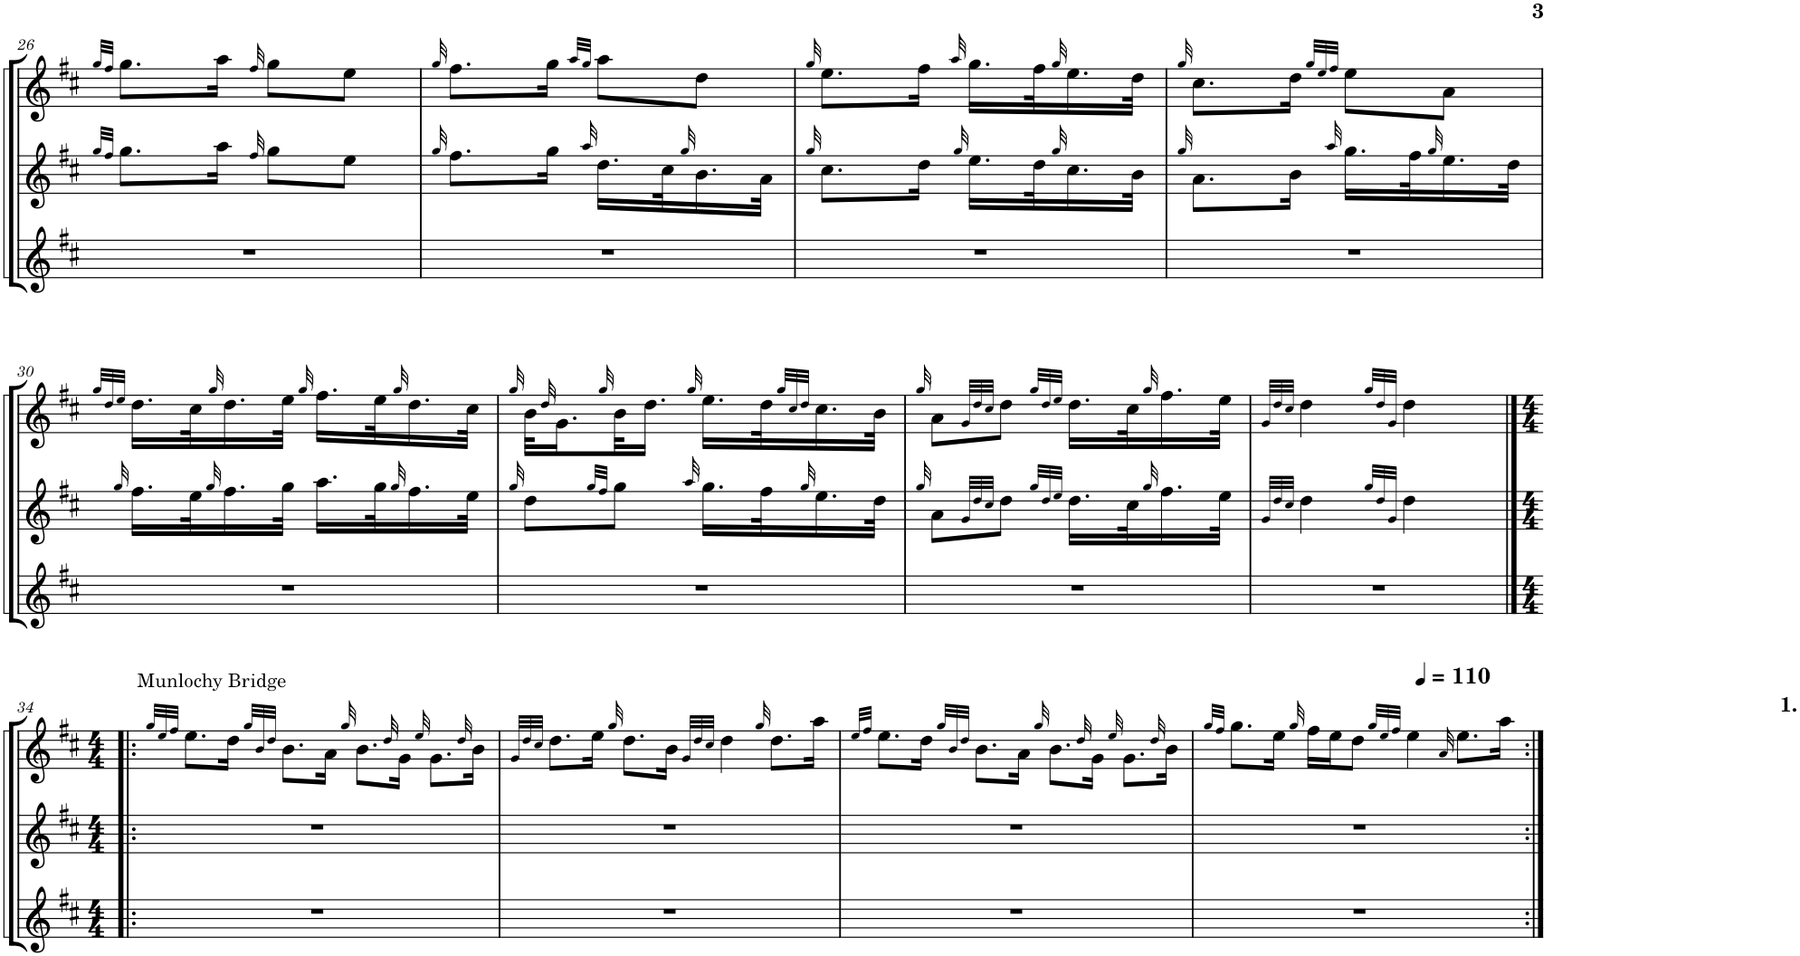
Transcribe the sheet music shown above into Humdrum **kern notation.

**kern	**kern	**kern
*part3	*part2	*part1
*staff3	*staff2	*staff1
*I"Oboe 3	*I"Oboe 2	*I"Oboe
*I'Ob	*I'Ob	*I'Ob
!!LO:PB:g=z
*clefG2	*clefG2	*clefG2
*k[f#c#]	*k[f#c#]	*k[f#c#]
*M2/4	*M2/4	*M2/4
=26	=26	=26
.	32qgg/LLL	32qgg/LLL
.	32qff#/JJJ	32qff#/JJJ
2r	8.gg\L	8.gg\L
.	16aa\Jk	16aa\Jk
.	32qff#/	32qff#/
.	8gg\L	8gg\L
.	8ee\J	8ee\J
=27	=27	=27
.	32qgg/	32qgg/
2r	8.ff#\L	8.ff#\L
.	16gg\Jk	16gg\Jk
.	.	32qaa/LLL
.	32qaa/	32qgg/JJJ
.	16.dd\LL	8aa\L
.	32cc#\K	.
.	32qgg/	.
.	16.b\	8dd\J
.	32a\JJk	.
=28	=28	=28
.	32qgg/	32qgg/
2r	8.cc#\L	8.ee\L
.	16dd\Jk	16ff#\Jk
.	32qgg/	32qaa/
.	16.ee\LL	16.gg\LL
.	32dd\K	32ff#\K
.	32qgg/	32qgg/
.	16.cc#\	16.ee\
.	32b\JJk	32dd\JJk
=29	=29	=29
.	32qgg/	32qgg/
2r	8.a\L	8.cc#\L
.	16b\Jk	16dd\Jk
.	.	32qgg/LLL
.	.	32qee/
.	32qaa/	32qff#/JJJ
.	16.gg\LL	8ee\L
.	32ff#\K	.
.	32qgg/	.
.	16.ee\	8a\J
.	32dd\JJk	.
!!LO:LB:g=z
=30	=30	=30
.	.	32qgg/LLL
.	.	32qdd/
.	32qgg/	32qee/JJJ
2r	16.ff#\LL	16.dd\LL
.	32ee\K	32cc#\K
.	32qgg/	32qgg/
.	16.ff#\	16.dd\
.	32gg\JJk	32ee\JJk
.	.	32qgg/
.	16.aa\LL	16.ff#\LL
.	32gg\K	32ee\K
.	32qgg/	32qgg/
.	16.ff#\	16.dd\
.	32ee\JJk	32cc#\JJk
=31	=31	=31
.	32qgg/	32qgg/
2r	8dd\L	32b\KLL
.	.	32qdd/
.	.	16.g\
.	32qgg/LLL	.
.	32qff#/JJJ	32qgg/
.	8gg\J	32b\K
.	.	16.dd\JJ
.	32qaa/	32qgg/
.	16.gg\LL	16.ee\LL
.	32ff#\K	32dd\K
.	.	32qgg/LLL
.	.	32qcc#/
.	32qgg/	32qdd/JJJ
.	16.ee\	16.cc#\
.	32dd\JJk	32b\JJk
=32	=32	=32
.	32qgg/	32qgg/
2r	8a\L	8a\L
.	32qg/LLL	32qg/LLL
.	32qdd/	32qdd/
.	32qcc#/JJJ	32qcc#/JJJ
.	8dd\J	8dd\J
.	32qgg/LLL	32qgg/LLL
.	32qdd/	32qdd/
.	32qee/JJJ	32qee/JJJ
.	16.dd\LL	16.dd\LL
.	32cc#\K	32cc#\K
.	32qgg/	32qgg/
.	16.ff#\	16.ff#\
.	32ee\JJk	32ee\JJk
=33	=33	=33
.	32qg/LLL	32qg/LLL
.	32qdd/	32qdd/
.	32qcc#/JJJ	32qcc#/JJJ
2r	4dd\	4dd\
.	32qgg/LLL	32qgg/LLL
.	32qdd/	32qdd/
.	32qg/JJJ	32qg/JJJ
.	4dd\	4dd\
!!LO:LB:g=z
=34|!:	=34|!:	=34|!:
*M4/4	*M4/4	*M4/4
*	*	*MM110
.	.	32qgg/LLL
.	.	32qee/
.	.	32qff#/JJJ
!	!	!LO:TX:a:t=Munlochy Bridge
1r	1r	8.ee\L
.	.	16dd\Jk
.	.	32qgg/LLL
.	.	32qb/
.	.	32qdd/JJJ
.	.	8.b\L
.	.	16a\Jk
.	.	32qgg/
.	.	8.b\L
.	.	32qdd/
.	.	16g\Jk
.	.	32qee/
.	.	8.g\L
.	.	32qdd/
.	.	16b\Jk
=35	=35	=35
.	.	32qg/LLL
.	.	32qdd/
.	.	32qcc#/JJJ
1r	1r	8.dd\L
.	.	16ee\Jk
.	.	32qgg/
.	.	8.dd\L
.	.	16b\Jk
.	.	32qg/LLL
.	.	32qdd/
.	.	32qcc#/JJJ
.	.	4dd\
.	.	32qgg/
.	.	8.dd\L
.	.	16aa\Jk
=36	=36	=36
.	.	32qee/LLL
.	.	32qff#/JJJ
1r	1r	8.ee\L
.	.	16dd\Jk
.	.	32qgg/LLL
.	.	32qb/
.	.	32qdd/JJJ
.	.	8.b\L
.	.	16a\Jk
.	.	32qgg/
.	.	8.b\L
.	.	32qdd/
.	.	16g\Jk
.	.	32qee/
.	.	8.g\L
.	.	32qdd/
.	.	16b\Jk
=37	=37	=37
.	.	32qgg/LLL
.	.	32qff#/JJJ
1r	1r	8.gg\L
.	.	16ee\Jk
.	.	32qgg/
.	.	16ff#\LL
.	.	16ee\J
.	.	8dd\J
.	.	32qgg/LLL
.	.	32qee/
.	.	32qff#/JJJ
.	.	4ee\
.	.	32qa/
.	.	8.ee\L
.	.	16aa\Jk
=:|!	=:|!	=:|!
*-	*-	*-
